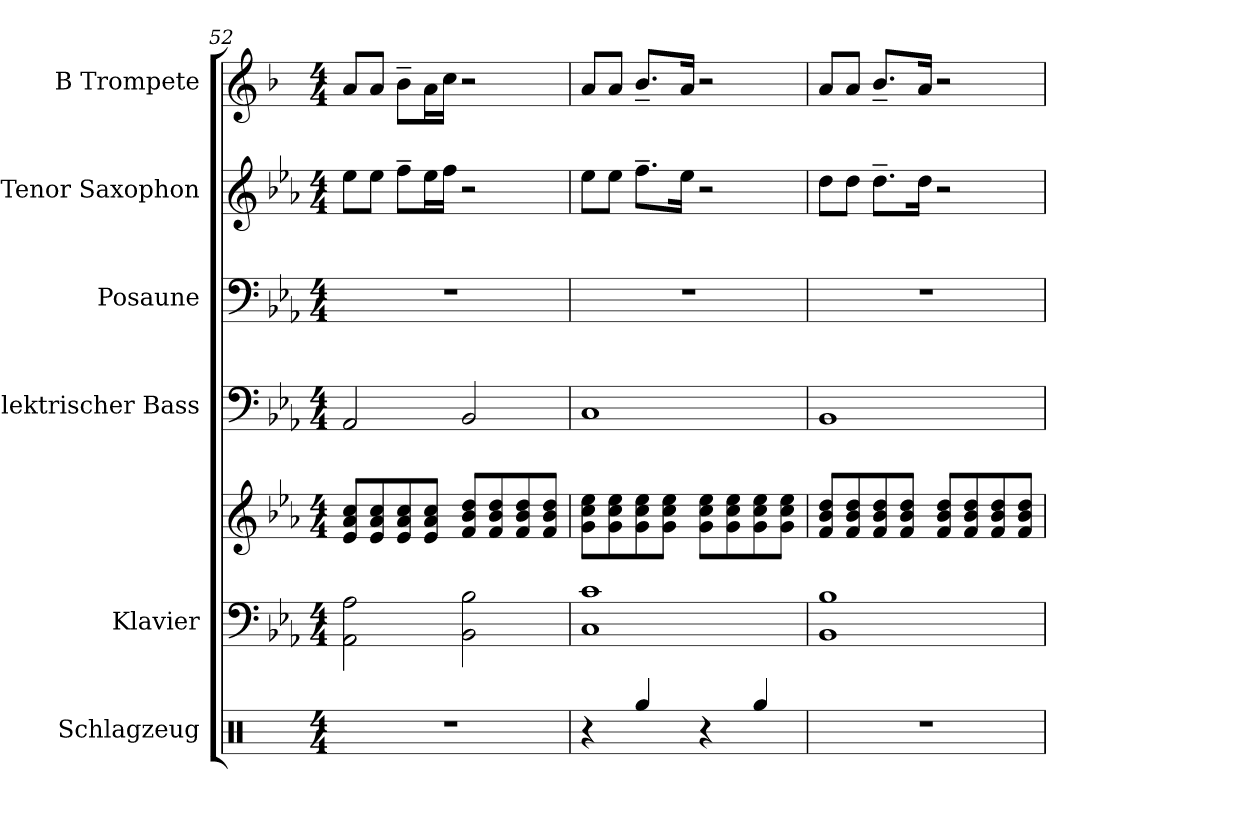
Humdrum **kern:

**kern	**kern	**kern	**kern	**kern	**kern	**kern
*part6	*part5	*part5	*part4	*part3	*part2	*part1
*staff7	*staff6	*staff5	*staff4	*staff3	*staff2	*staff1
*I"Schlagzeug	*I"Klavier	*	*I"Elektrischer Bass	*I"Posaune	*I"Tenor Saxophon	*I"B Trompete
*I'Slzg.	*I'Klav.	*	*I'E-B.	*I'Psn.	*I'T. Sax.	*I'B Tpt.
*clefX	*clefF4	*clefG2	*clefF4	*clefF4	*clefG2	*clefG2
*	*	*	*ITrd7c12	*	*ITrd8c14	*ITrd1c2
*k[]	*k[b-e-a-]	*k[b-e-a-]	*k[b-e-a-]	*k[b-e-a-]	*k[b-e-a-]	*k[b-e-a-]
*M4/4	*M4/4	*M4/4	*M4/4	*M4/4	*M4/4	*M4/4
=52	=52	=52	=52	=52	=52	=52
1r	2AA-\ 2A-\	8e-/ 8a-/ 8cc/L	2AAA-/	1r	8e-\L	8g/L
.	.	8e-/ 8a-/ 8cc/	.	.	8e-\J	8g/J
.	.	8e-/ 8a-/ 8cc/	.	.	8f~\L	8a-~\L
.	.	8e-/ 8a-/ 8cc/J	.	.	16e-\L	16g\L
.	.	.	.	.	16f\JJ	16b-\JJ
.	2BB-\ 2B-\	8f/ 8b-/ 8dd/L	2BBB-/	.	2r	2r
.	.	8f/ 8b-/ 8dd/	.	.	.	.
.	.	8f/ 8b-/ 8dd/	.	.	.	.
.	.	8f/ 8b-/ 8dd/J	.	.	.	.
!!LO:LB:g=z
=53	=53	=53	=53	=53	=53	=53
4r	1C 1c	8g\ 8cc\ 8ee-\L	1CC	1r	8e-\L	8g/L
.	.	8g\ 8cc\ 8ee-\	.	.	8e-\J	8g/J
4Rgg/	.	8g\ 8cc\ 8ee-\	.	.	8.f~\L	8.a-~/L
.	.	8g\ 8cc\ 8ee-\J	.	.	.	.
.	.	.	.	.	16e-\Jk	16g/Jk
4r	.	8g\ 8cc\ 8ee-\L	.	.	2r	2r
.	.	8g\ 8cc\ 8ee-\	.	.	.	.
4Rgg/	.	8g\ 8cc\ 8ee-\	.	.	.	.
.	.	8g\ 8cc\ 8ee-\J	.	.	.	.
=54	=54	=54	=54	=54	=54	=54
1r	1BB- 1B-	8f/ 8b-/ 8dd/L	1BBB-	1r	8d\L	8g/L
.	.	8f/ 8b-/ 8dd/	.	.	8d\J	8g/J
.	.	8f/ 8b-/ 8dd/	.	.	8.d~\L	8.a-~/L
.	.	8f/ 8b-/ 8dd/J	.	.	.	.
.	.	.	.	.	16d\Jk	16g/Jk
.	.	8f/ 8b-/ 8dd/L	.	.	2r	2r
.	.	8f/ 8b-/ 8dd/	.	.	.	.
.	.	8f/ 8b-/ 8dd/	.	.	.	.
.	.	8f/ 8b-/ 8dd/J	.	.	.	.
=	=	=	=	=	=	=
*-	*-	*-	*-	*-	*-	*-
